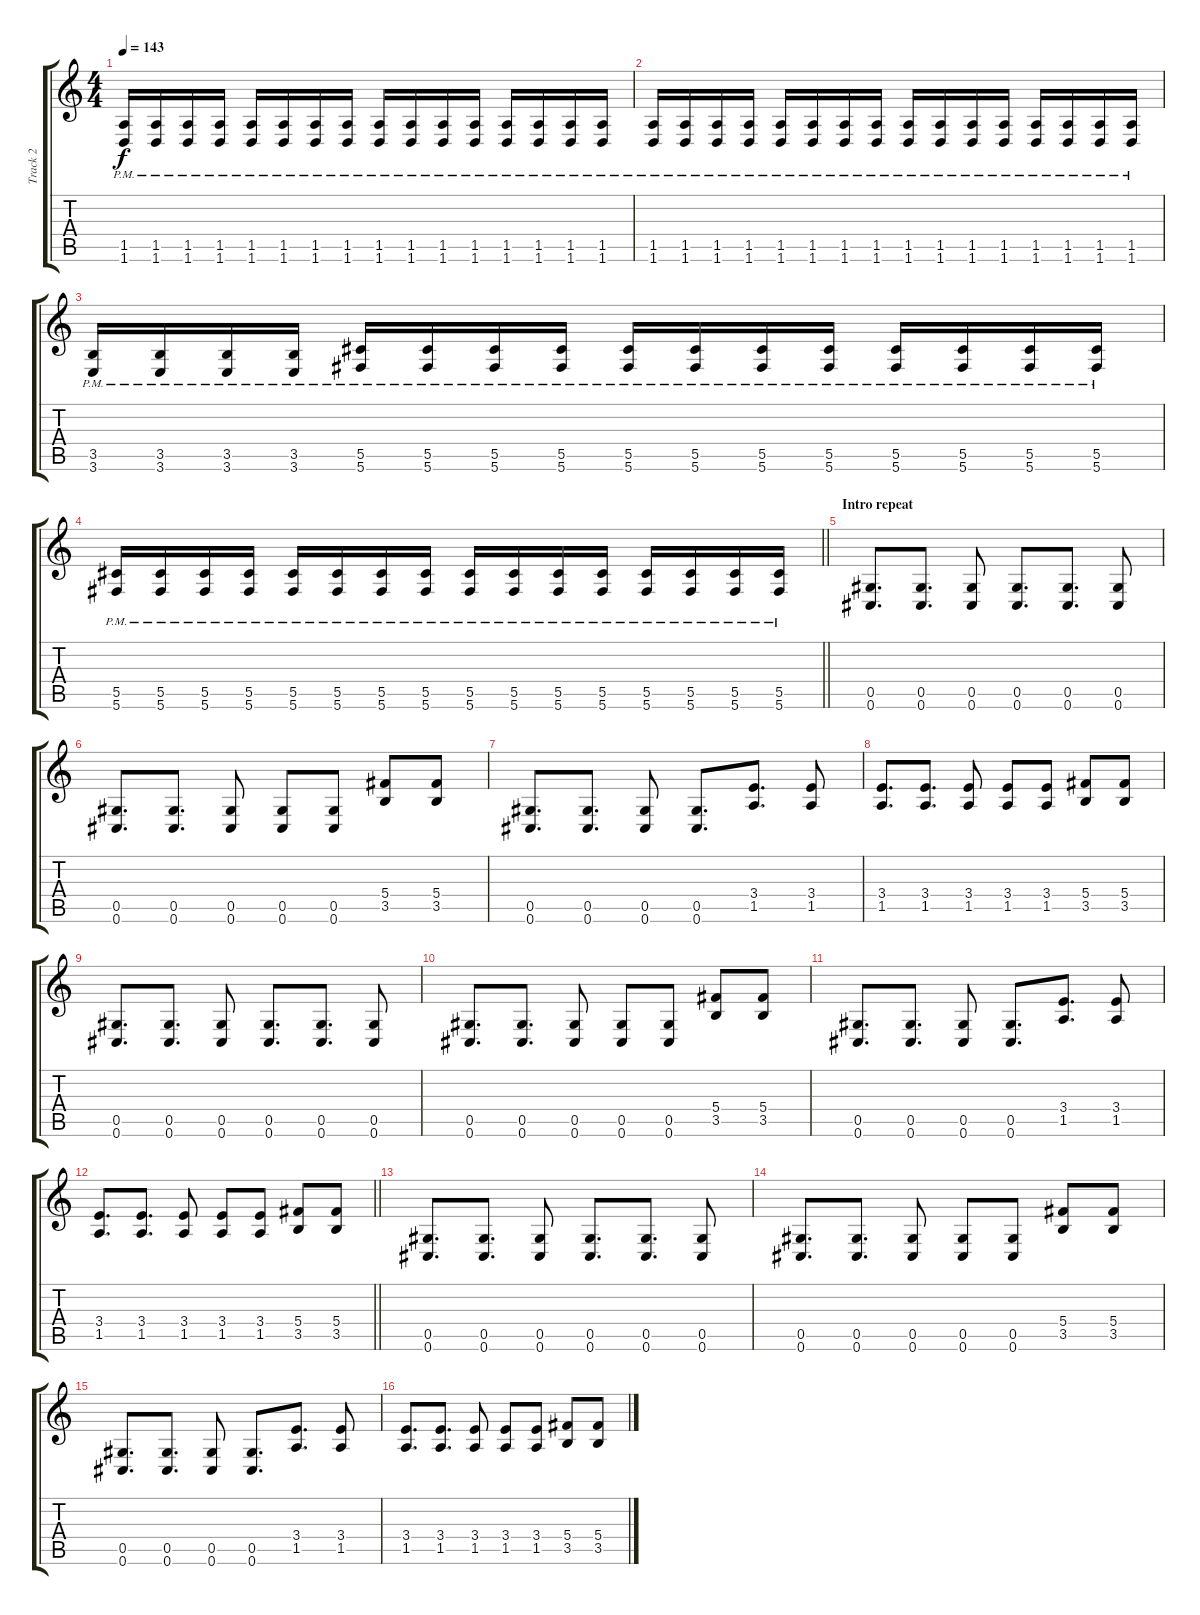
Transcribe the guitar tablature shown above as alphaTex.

\track ("Track 2" "Track 2") {instrument distortionguitar}
\staff {score tabs}
\tuning (Eb4 Bb3 Gb3 Db3 Ab2 Db2) {hide}
\ts (4 4)
\tempo 143
\clef g2
\ks c
(1.5{pm} 1.6{pm}).16{dy f} (1.5{pm} 1.6{pm}).16 (1.5{pm} 1.6{pm}).16 (1.5{pm} 1.6{pm}).16 (1.5{pm} 1.6{pm}).16 (1.5{pm} 1.6{pm}).16 (1.5{pm} 1.6{pm}).16 (1.5{pm} 1.6{pm}).16 (1.5{pm} 1.6{pm}).16 (1.5{pm} 1.6{pm}).16 (1.5{pm} 1.6{pm}).16 (1.5{pm} 1.6{pm}).16 (1.5{pm} 1.6{pm}).16 (1.5{pm} 1.6{pm}).16 (1.5{pm} 1.6{pm}).16 (1.5{pm} 1.6{pm}).16 |
(1.5{pm} 1.6{pm}).16 (1.5{pm} 1.6{pm}).16 (1.5{pm} 1.6{pm}).16 (1.5{pm} 1.6{pm}).16 (1.5{pm} 1.6{pm}).16 (1.5{pm} 1.6{pm}).16 (1.5{pm} 1.6{pm}).16 (1.5{pm} 1.6{pm}).16 (1.5{pm} 1.6{pm}).16 (1.5{pm} 1.6{pm}).16 (1.5{pm} 1.6{pm}).16 (1.5{pm} 1.6{pm}).16 (1.5{pm} 1.6{pm}).16 (1.5{pm} 1.6{pm}).16 (1.5{pm} 1.6{pm}).16 (1.5{pm} 1.6{pm}).16 |
(3.5{pm} 3.6{pm}).16 (3.5{pm} 3.6{pm}).16 (3.5{pm} 3.6{pm}).16 (3.5{pm} 3.6{pm}).16 (5.5{pm} 5.6{pm}).16 (5.5{pm} 5.6{pm}).16 (5.5{pm} 5.6{pm}).16 (5.5{pm} 5.6{pm}).16 (5.5{pm} 5.6{pm}).16 (5.5{pm} 5.6{pm}).16 (5.5{pm} 5.6{pm}).16 (5.5{pm} 5.6{pm}).16 (5.5{pm} 5.6{pm}).16 (5.5{pm} 5.6{pm}).16 (5.5{pm} 5.6{pm}).16 (5.5{pm} 5.6{pm}).16 |
\barLineRight lightlight
(5.5{pm} 5.6{pm}).16 (5.5{pm} 5.6{pm}).16 (5.5{pm} 5.6{pm}).16 (5.5{pm} 5.6{pm}).16 (5.5{pm} 5.6{pm}).16 (5.5{pm} 5.6{pm}).16 (5.5{pm} 5.6{pm}).16 (5.5{pm} 5.6{pm}).16 (5.5{pm} 5.6{pm}).16 (5.5{pm} 5.6{pm}).16 (5.5{pm} 5.6{pm}).16 (5.5{pm} 5.6{pm}).16 (5.5{pm} 5.6{pm}).16 (5.5{pm} 5.6{pm}).16 (5.5{pm} 5.6{pm}).16 (5.5{pm} 5.6{pm}).16 |
\section ("" "Intro repeat")
(0.5 0.6).8{d} (0.5 0.6).8{d} (0.5 0.6).8 (0.5 0.6).8{d} (0.5 0.6).8{d} (0.5 0.6).8 |
(0.5 0.6).8{d} (0.5 0.6).8{d} (0.5 0.6).8 (0.5 0.6).8 (0.5 0.6).8 (5.4 3.5).8 (5.4 3.5).8 |
(0.5 0.6).8{d} (0.5 0.6).8{d} (0.5 0.6).8 (0.5 0.6).8{d} (3.4 1.5).8{d} (3.4 1.5).8 |
(3.4 1.5).8{d} (3.4 1.5).8{d} (3.4 1.5).8 (3.4 1.5).8 (3.4 1.5).8 (5.4 3.5).8 (5.4 3.5).8 |
(0.5 0.6).8{d} (0.5 0.6).8{d} (0.5 0.6).8 (0.5 0.6).8{d} (0.5 0.6).8{d} (0.5 0.6).8 |
(0.5 0.6).8{d} (0.5 0.6).8{d} (0.5 0.6).8 (0.5 0.6).8 (0.5 0.6).8 (5.4 3.5).8 (5.4 3.5).8 |
(0.5 0.6).8{d} (0.5 0.6).8{d} (0.5 0.6).8 (0.5 0.6).8{d} (3.4 1.5).8{d} (3.4 1.5).8 |
\barLineRight lightlight
(3.4 1.5).8{d} (3.4 1.5).8{d} (3.4 1.5).8 (3.4 1.5).8 (3.4 1.5).8 (5.4 3.5).8 (5.4 3.5).8 |
(0.5 0.6).8{d} (0.5 0.6).8{d} (0.5 0.6).8 (0.5 0.6).8{d} (0.5 0.6).8{d} (0.5 0.6).8 |
(0.5 0.6).8{d} (0.5 0.6).8{d} (0.5 0.6).8 (0.5 0.6).8 (0.5 0.6).8 (5.4 3.5).8 (5.4 3.5).8 |
(0.5 0.6).8{d} (0.5 0.6).8{d} (0.5 0.6).8 (0.5 0.6).8{d} (3.4 1.5).8{d} (3.4 1.5).8 |
(3.4 1.5).8{d} (3.4 1.5).8{d} (3.4 1.5).8 (3.4 1.5).8 (3.4 1.5).8 (5.4 3.5).8 (5.4 3.5).8
